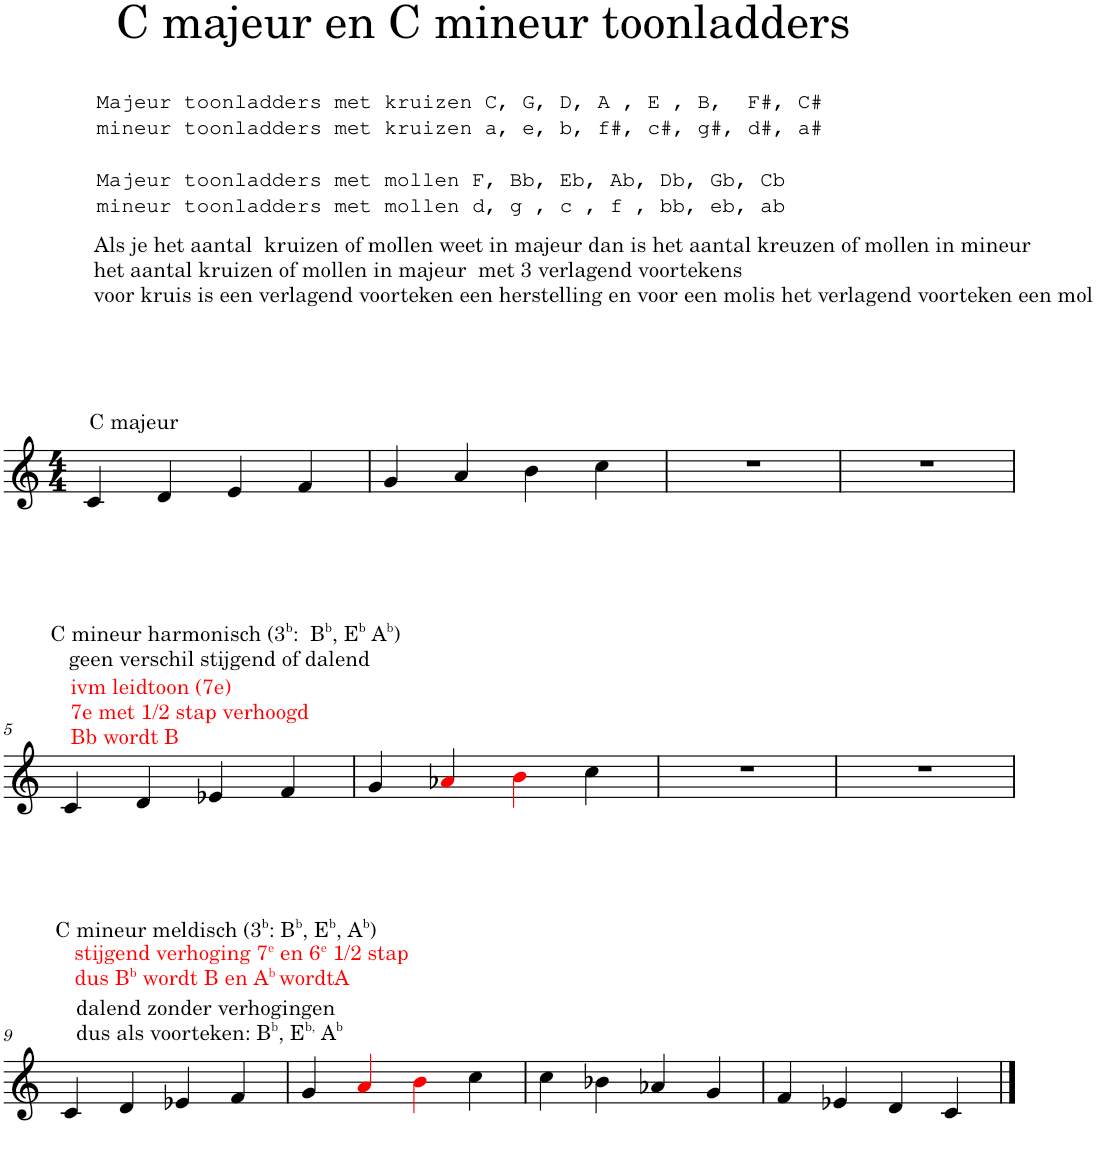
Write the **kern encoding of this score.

**kern
*part1
*staff1
*I"Piano
*I'Pno.
*clefG2
*k[]
*M4/4
=1
!LO:TX:a:t=C majeur
!LO:TX:a:t=Majeur toonladders met kruizen C, G, D, A , E , B,  F#, C#
!LO:TX:a:t=mineur toonladders met kruizen a, e, b, f#, c#, g#, d#, a#
!LO:TX:a:t=Majeur toonladders met mollen F, Bb, Eb, Ab, Db, Gb, Cb
!LO:TX:a:t=mineur toonladders met mollen d, g , c , f , bb, eb, ab
!LO:TX:a:t=Als je het aantal  kruizen of mollen weet in majeur dan is het aantal kreuzen of mollen in mineur
!LO:TX:a:t=het aantal kruizen of mollen in majeur  met 3 verlagend voortekens
!LO:TX:a:t=voor kruis is een verlagend voorteken een herstelling en voor een molis het verlagend voorteken een mol
4c/
4d/
4e/
4f/
=2
4g/
4a/
4b\
4cc\
=3
1r
=4
1r
!!LO:LB:g=z
=5
!LO:TX:a:t=C mineur harmonisch (3
!LO:TX:a:t=b
!LO:TX:a:t=&colon;  B
!LO:TX:a:t=b
!LO:TX:a:t=, E
!LO:TX:a:t=b
!LO:TX:a:t=A
!LO:TX:a:t=b
!LO:TX:a:t=)
!LO:TX:a:t=geen verschil stijgend of dalend
!LO:TX:a:color=#FF0000:t=ivm leidtoon (7e)
!LO:TX:a:t=7e met 1/2 stap verhoogd
!LO:TX:a:t=Bb wordt B
4c/
4d/
4e-X/
4f/
=6
4g/
4a-Xi/
4bi\
4cc\
=7
1r
=8
1r
!!LO:LB:g=z
=9
!LO:TX:a:t=dalend zonder verhogingen
!LO:TX:a:t=dus als voorteken&colon; B
!LO:TX:a:t=b
!LO:TX:a:t=, E
!LO:TX:a:t=b,
!LO:TX:a:t=A
!LO:TX:a:t=b
!LO:TX:a:color=#FF0000:t=stijgend verhoging 7
!LO:TX:a:t=e
!LO:TX:a:t=en 6
!LO:TX:a:t=e
!LO:TX:a:t=1/2 stap
!LO:TX:a:t=dus B
!LO:TX:a:t=b
!LO:TX:a:t=wordt B en A
!LO:TX:a:t=b
!LO:TX:a:t=wordtA
!LO:TX:a:t=C mineur meldisch (3
!LO:TX:a:t=b
!LO:TX:a:t=&colon; B
!LO:TX:a:t=b
!LO:TX:a:t=, E
!LO:TX:a:t=b
!LO:TX:a:t=, A
!LO:TX:a:t=b
!LO:TX:a:t=)
4c/
4d/
4e-X/
4f/
=10
4g/
4ai/
4bi\
4cc\
=11
4cc\
4b-X\
4a-X/
4g/
=12
4f/
4e-X/
4d/
4c/
==
*-
